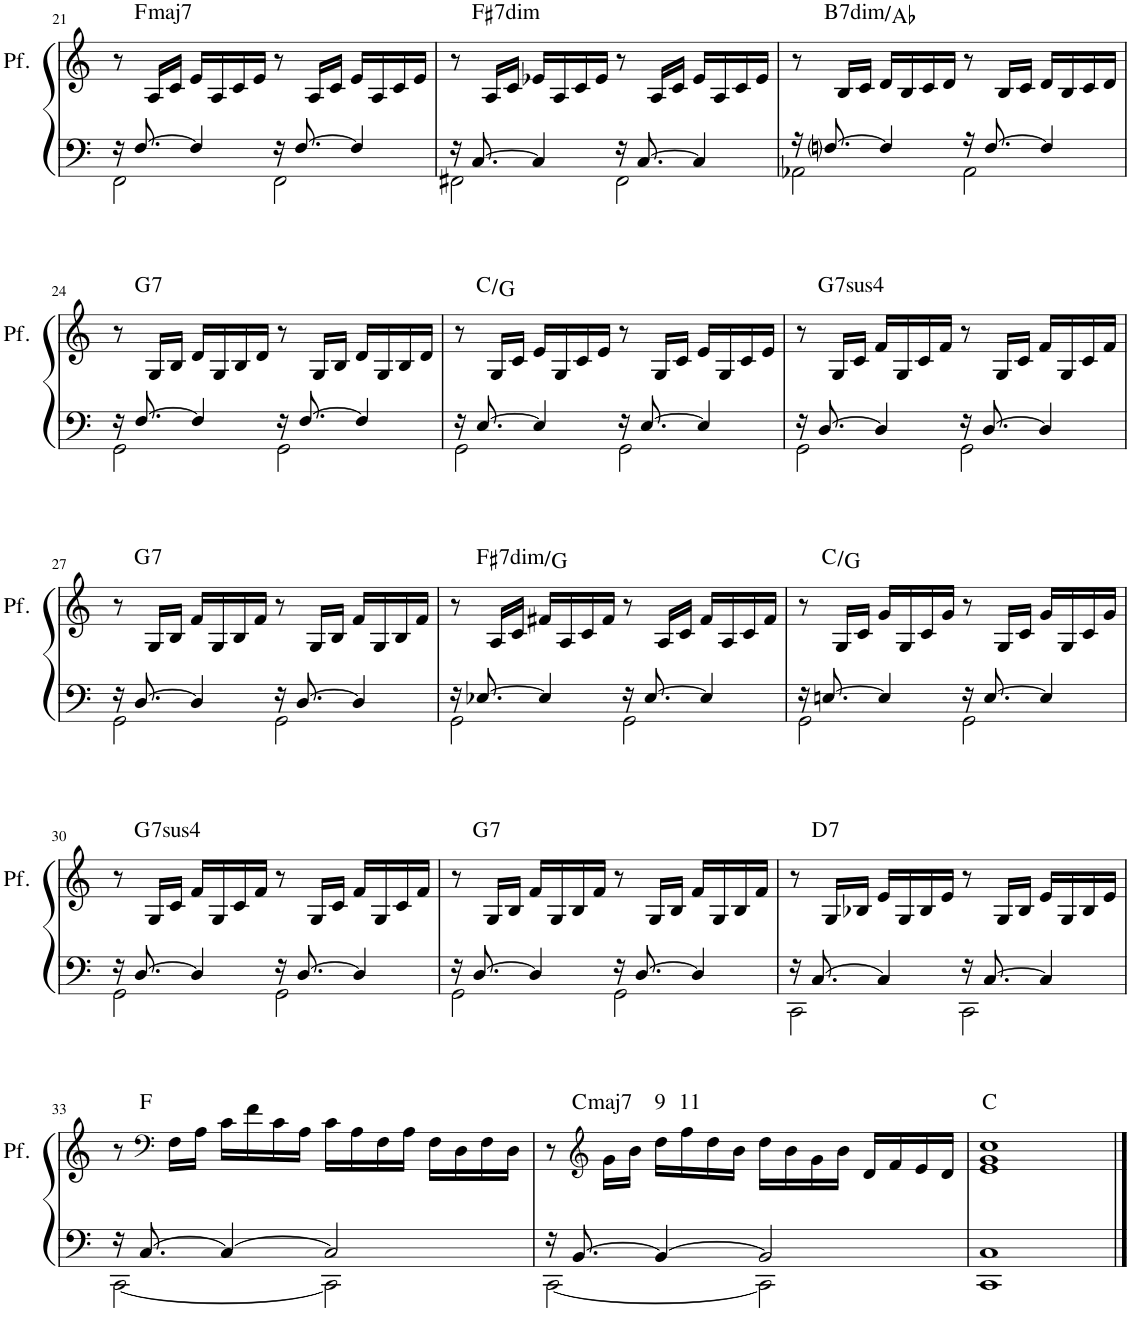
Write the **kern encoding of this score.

**kern	**kern	**harte
*part2	*part1	*part1
*staff2	*staff1	*
*I"Piano	*I"Piano	*
*I'Pno	*I'Pno	*
!!LO:PB:g=z
*clefF4	*clefG2	*
*	*Trd-7c-12	*
*k[]	*k[]	*
*M4/4	*M4/4	*
=21	=21	=21
*^	*^	*
16r	2FF\	8r	16ryy	.
!	!	!	!	!LO:H:kt=maj7
[8.F/	.	.	2...ryy	F:maj7
.	.	16A/LL	.	.
.	.	16c/JJ	.	.
4F/]	.	16e/LL	.	.
.	.	16A/	.	.
.	.	16c/	.	.
.	.	16e/JJ	.	.
16r	2FF\	8r	.	.
[8.F/	.	.	.	.
.	.	16A/LL	.	.
.	.	16c/JJ	.	.
4F/]	.	16e/LL	.	.
.	.	16A/	.	.
.	.	16c/	.	.
.	.	16e/JJ	.	.
=22	=22	=22	=22	=22
16r	2FF#X\	8r	16ryy	.
!	!	!	!	!LO:H:kt=7dim
[8.C/	.	.	2...ryy	F#:dim
.	.	16A/LL	.	.
.	.	16c/JJ	.	.
4C/]	.	16e-X/LL	.	.
.	.	16A/	.	.
.	.	16c/	.	.
.	.	16e-/JJ	.	.
16r	2FF#\	8r	.	.
[8.C/	.	.	.	.
.	.	16A/LL	.	.
.	.	16c/JJ	.	.
4C/]	.	16e-/LL	.	.
.	.	16A/	.	.
.	.	16c/	.	.
.	.	16e-/JJ	.	.
=23	=23	=23	=23	=23
16r	2AA-X\	8r	16ryy	.
!	!	!	!	!LO:H:kt=7dim
[8.Fni/	.	.	2...ryy	B:dim/bb7
.	.	16B/LL	.	.
.	.	16c/JJ	.	.
4F/]	.	16d/LL	.	.
.	.	16B/	.	.
.	.	16c/	.	.
.	.	16d/JJ	.	.
16r	2AA-\	8r	.	.
[8.F/	.	.	.	.
.	.	16B/LL	.	.
.	.	16c/JJ	.	.
4F/]	.	16d/LL	.	.
.	.	16B/	.	.
.	.	16c/	.	.
.	.	16d/JJ	.	.
!!LO:LB:g=z	!!
=24	=24	=24	=24	=24
16r	2GG\	8r	16ryy	.
!	!	!	!	!LO:H:kt=7
[8.F/	.	.	2...ryy	G:7
.	.	16G/LL	.	.
.	.	16B/JJ	.	.
4F/]	.	16d/LL	.	.
.	.	16G/	.	.
.	.	16B/	.	.
.	.	16d/JJ	.	.
16r	2GG\	8r	.	.
[8.F/	.	.	.	.
.	.	16G/LL	.	.
.	.	16B/JJ	.	.
4F/]	.	16d/LL	.	.
.	.	16G/	.	.
.	.	16B/	.	.
.	.	16d/JJ	.	.
=25	=25	=25	=25	=25
16r	2GG\	8r	16ryy	.
[8.E/	.	.	2...ryy	C:maj/5
.	.	16G/LL	.	.
.	.	16c/JJ	.	.
4E/]	.	16e/LL	.	.
.	.	16G/	.	.
.	.	16c/	.	.
.	.	16e/JJ	.	.
16r	2GG\	8r	.	.
[8.E/	.	.	.	.
.	.	16G/LL	.	.
.	.	16c/JJ	.	.
4E/]	.	16e/LL	.	.
.	.	16G/	.	.
.	.	16c/	.	.
.	.	16e/JJ	.	.
=26	=26	=26	=26	=26
16r	2GG\	8r	16ryy	.
!	!	!	!	!LO:H:kt=74
[8.D/	.	.	2...ryy	G:sus4(7)
.	.	16G/LL	.	.
.	.	16c/JJ	.	.
4D/]	.	16f/LL	.	.
.	.	16G/	.	.
.	.	16c/	.	.
.	.	16f/JJ	.	.
16r	2GG\	8r	.	.
[8.D/	.	.	.	.
.	.	16G/LL	.	.
.	.	16c/JJ	.	.
4D/]	.	16f/LL	.	.
.	.	16G/	.	.
.	.	16c/	.	.
.	.	16f/JJ	.	.
!!LO:LB:g=z	!!
=27	=27	=27	=27	=27
16r	2GG\	8r	16ryy	.
!	!	!	!	!LO:H:kt=7
[8.D/	.	.	2...ryy	G:7
.	.	16G/LL	.	.
.	.	16B/JJ	.	.
4D/]	.	16f/LL	.	.
.	.	16G/	.	.
.	.	16B/	.	.
.	.	16f/JJ	.	.
16r	2GG\	8r	.	.
[8.D/	.	.	.	.
.	.	16G/LL	.	.
.	.	16B/JJ	.	.
4D/]	.	16f/LL	.	.
.	.	16G/	.	.
.	.	16B/	.	.
.	.	16f/JJ	.	.
=28	=28	=28	=28	=28
16r	2GG\	8r	16ryy	.
!	!	!	!	!LO:H:kt=7dim
[8.E-X/	.	.	2...ryy	F#:dim/b2
.	.	16A/LL	.	.
.	.	16c/JJ	.	.
4E-/]	.	16f#X/LL	.	.
.	.	16A/	.	.
.	.	16c/	.	.
.	.	16f#/JJ	.	.
16r	2GG\	8r	.	.
[8.E-/	.	.	.	.
.	.	16A/LL	.	.
.	.	16c/JJ	.	.
4E-/]	.	16f#/LL	.	.
.	.	16A/	.	.
.	.	16c/	.	.
.	.	16f#/JJ	.	.
=29	=29	=29	=29	=29
16r	2GG\	8r	16ryy	.
[8.En/	.	.	2...ryy	C:maj/5
.	.	16G/LL	.	.
.	.	16c/JJ	.	.
4E/]	.	16g/LL	.	.
.	.	16G/	.	.
.	.	16c/	.	.
.	.	16g/JJ	.	.
16r	2GG\	8r	.	.
[8.E/	.	.	.	.
.	.	16G/LL	.	.
.	.	16c/JJ	.	.
4E/]	.	16g/LL	.	.
.	.	16G/	.	.
.	.	16c/	.	.
.	.	16g/JJ	.	.
!!LO:LB:g=z	!!
=30	=30	=30	=30	=30
16r	2GG\	8r	16ryy	.
!	!	!	!	!LO:H:kt=74
[8.D/	.	.	2...ryy	G:sus4(7)
.	.	16G/LL	.	.
.	.	16c/JJ	.	.
4D/]	.	16f/LL	.	.
.	.	16G/	.	.
.	.	16c/	.	.
.	.	16f/JJ	.	.
16r	2GG\	8r	.	.
[8.D/	.	.	.	.
.	.	16G/LL	.	.
.	.	16c/JJ	.	.
4D/]	.	16f/LL	.	.
.	.	16G/	.	.
.	.	16c/	.	.
.	.	16f/JJ	.	.
=31	=31	=31	=31	=31
16r	2GG\	8r	16ryy	.
!	!	!	!	!LO:H:kt=7
[8.D/	.	.	2...ryy	G:7
.	.	16G/LL	.	.
.	.	16B/JJ	.	.
4D/]	.	16f/LL	.	.
.	.	16G/	.	.
.	.	16B/	.	.
.	.	16f/JJ	.	.
16r	2GG\	8r	.	.
[8.D/	.	.	.	.
.	.	16G/LL	.	.
.	.	16B/JJ	.	.
4D/]	.	16f/LL	.	.
.	.	16G/	.	.
.	.	16B/	.	.
.	.	16f/JJ	.	.
=32	=32	=32	=32	=32
16r	2CC\	8r	16ryy	.
!	!	!	!	!LO:H:kt=7
[8.C/	.	.	2...ryy	D:7
.	.	16G/LL	.	.
.	.	16B-X/JJ	.	.
4C/]	.	16e/LL	.	.
.	.	16G/	.	.
.	.	16B-/	.	.
.	.	16e/JJ	.	.
16r	2CC\	8r	.	.
[8.C/	.	.	.	.
.	.	16G/LL	.	.
.	.	16B-/JJ	.	.
4C/]	.	16e/LL	.	.
.	.	16G/	.	.
.	.	16B-/	.	.
.	.	16e/JJ	.	.
!!LO:LB:g=z	!!
=33	=33	=33	=33	=33
16r	[2CC\	8r	16ryy	.
[8.C/	.	.	2...ryy	F:maj
*	*	*clefF4	*	*
.	.	16F\LL	.	.
.	.	16A\JJ	.	.
4C/_	.	16c\LL	.	.
.	.	16f\	.	.
.	.	16c\	.	.
.	.	16A\JJ	.	.
2C/]	2CC\]	16c\LL	.	.
.	.	16A\	.	.
.	.	16F\	.	.
.	.	16A\JJ	.	.
.	.	16F\LL	.	.
.	.	16D\	.	.
.	.	16F\	.	.
.	.	16D\JJ	.	.
=34	=34	=34	=34	=34
16r	[2CC\	8r	16ryy	.
!	!	!	!	!LO:H:kt=maj7
[8.BB/	.	.	2...ryy	C:maj7
*	*	*clefG2	*	*
.	.	16g\LL	.	.
.	.	16b\JJ	.	.
!	!	!	!	!LO:H:kt=9
4BB/_	.	16dd\LL	.	N
!	!	!	!	!LO:H:kt=11
.	.	16ff\	.	N
.	.	16dd\	.	.
.	.	16b\JJ	.	.
2BB/]	2CC\]	16dd\LL	.	.
.	.	16b\	.	.
.	.	16g\	.	.
.	.	16b\JJ	.	.
.	.	16d/LL	.	.
.	.	16f/	.	.
.	.	16e/	.	.
.	.	16d/JJ	.	.
*	*	*v	*v	*
=35	=35	=35	=35
1C	1CC	1e 1g 1cc	C:maj
*v	*v	*	*
==	==	==
*-	*-	*-
